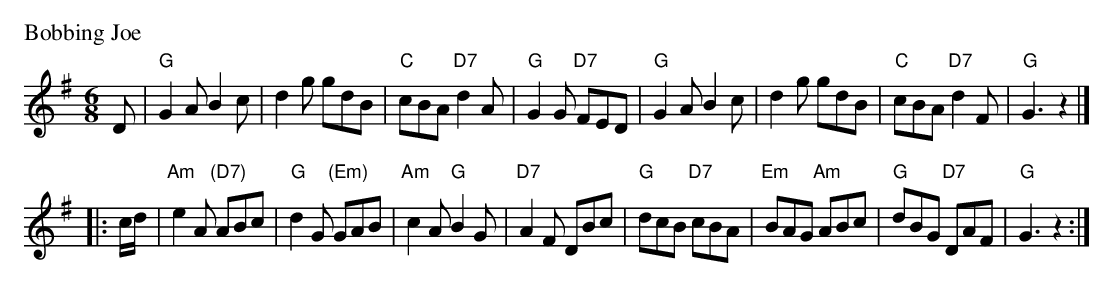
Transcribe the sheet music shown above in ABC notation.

X:1
P: Bobbing Joe
M: 6/8
L: 1/8
K: G
D \
| "G"G2A B2c | d2g gdB | "C"cBA "D7"d2A | "G"G2G "D7"FED \
| "G"G2A B2c | d2g gdB | "C"cBA "D7"d2F | "G"G3 z2 |]
|: c/d/ \
| "Am"e2A "(D7)"ABc | "G"d2G "(Em)"GAB | "Am"c2A "G"B2G | "D7"A2F DBc \
| "G"dcB "D7" cBA | "Em"BAG "Am" ABc | "G"dBG "D7"DAF | "G"G3 z2 :|
